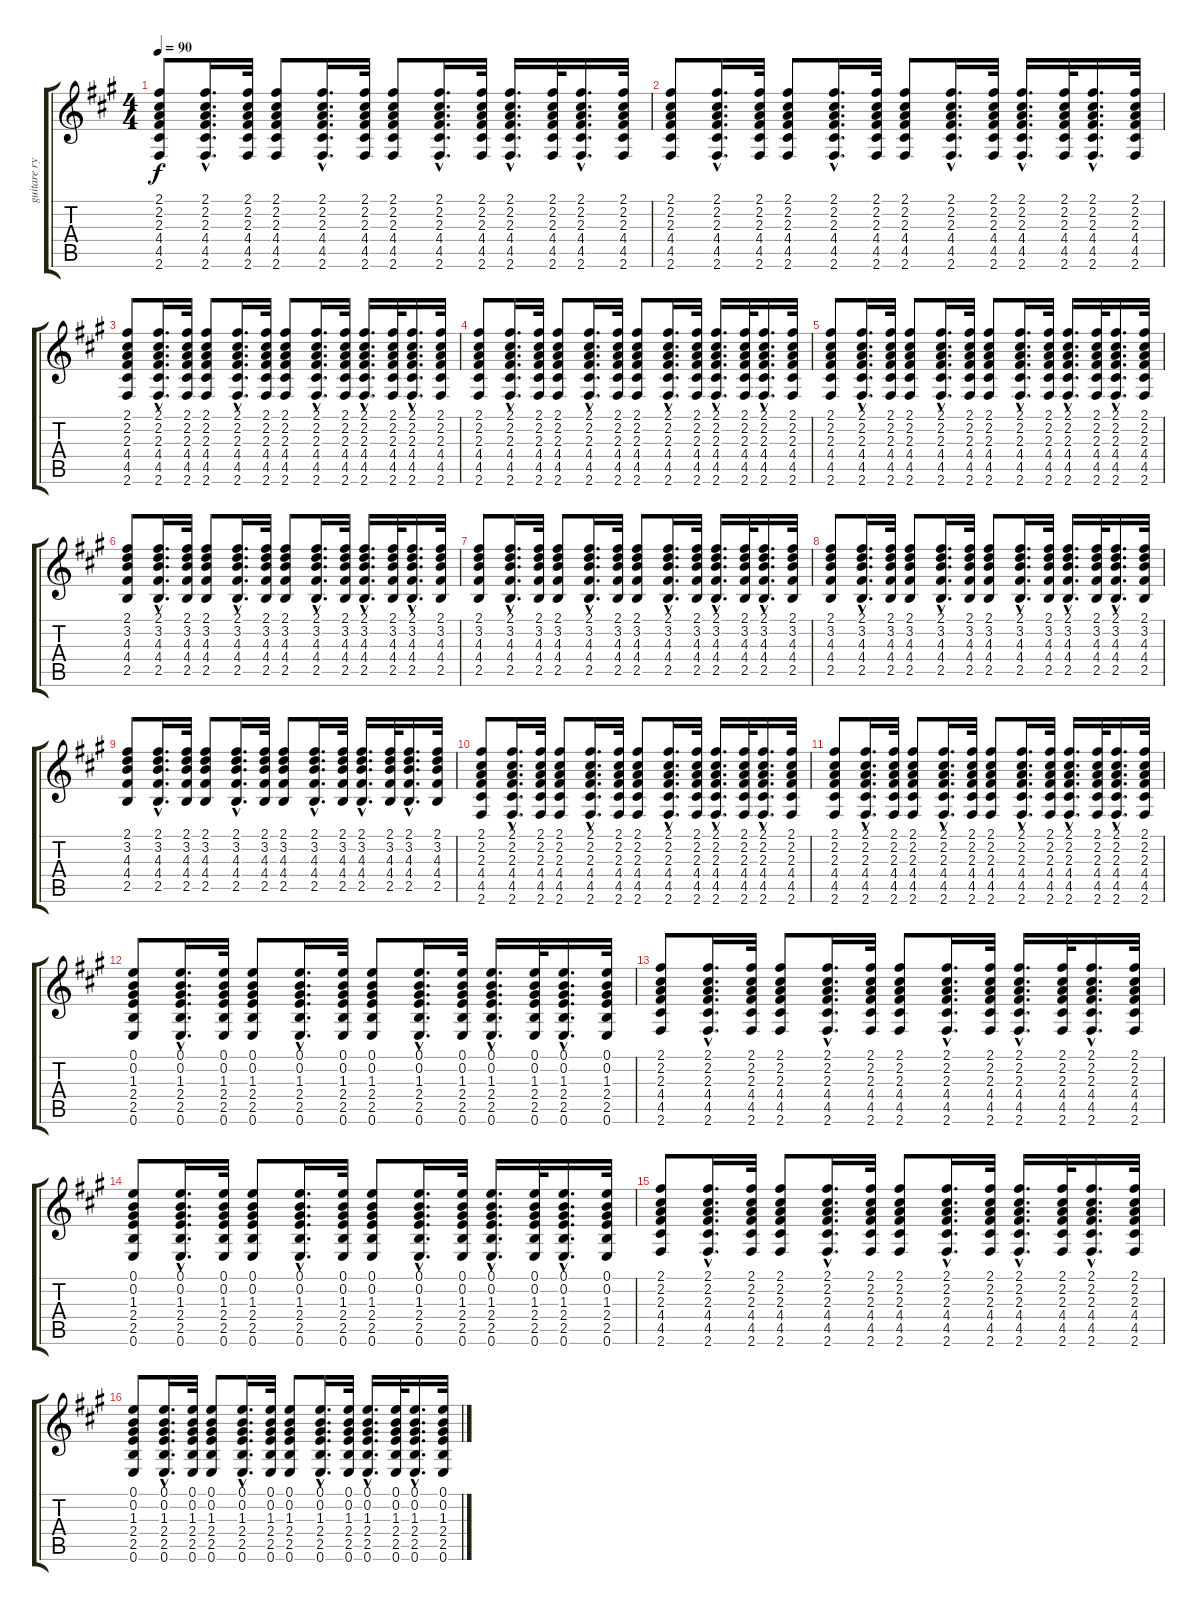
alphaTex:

\track ("guitare rythmique" "guitare ry") {instrument acousticguitarnylon}
\staff {score tabs}
\tuning (E4 B3 G3 D3 A2 E2) {hide}
\ts (4 4)
\tempo 90
\clef g2
\ks f#minor
(2.1 2.2 2.3 4.4 4.5 2.6).8{dy f instrument acousticguitarnylon} (2.1{hac} 2.2{hac} 2.3{hac} 4.4{hac} 4.5{hac} 2.6{hac}).16{d} (2.1 2.2 2.3 4.4 4.5 2.6).32 (2.1 2.2 2.3 4.4 4.5 2.6).8 (2.1{hac} 2.2{hac} 2.3{hac} 4.4{hac} 4.5{hac} 2.6{hac}).16{d} (2.1 2.2 2.3 4.4 4.5 2.6).32 (2.1 2.2 2.3 4.4 4.5 2.6).8 (2.1{hac} 2.2{hac} 2.3{hac} 4.4{hac} 4.5{hac} 2.6{hac}).16{d} (2.1 2.2 2.3 4.4 4.5 2.6).32 (2.1{hac} 2.2{hac} 2.3{hac} 4.4{hac} 4.5{hac} 2.6{hac}).16{d} (2.1 2.2 2.3 4.4 4.5 2.6).32 (2.1{hac} 2.2{hac} 2.3{hac} 4.4{hac} 4.5{hac} 2.6{hac}).16{d} (2.1 2.2 2.3 4.4 4.5 2.6).32 |
(2.1 2.2 2.3 4.4 4.5 2.6).8 (2.1{hac} 2.2{hac} 2.3{hac} 4.4{hac} 4.5{hac} 2.6{hac}).16{d} (2.1 2.2 2.3 4.4 4.5 2.6).32 (2.1 2.2 2.3 4.4 4.5 2.6).8 (2.1{hac} 2.2{hac} 2.3{hac} 4.4{hac} 4.5{hac} 2.6{hac}).16{d} (2.1 2.2 2.3 4.4 4.5 2.6).32 (2.1 2.2 2.3 4.4 4.5 2.6).8 (2.1{hac} 2.2{hac} 2.3{hac} 4.4{hac} 4.5{hac} 2.6{hac}).16{d} (2.1 2.2 2.3 4.4 4.5 2.6).32 (2.1{hac} 2.2{hac} 2.3{hac} 4.4{hac} 4.5{hac} 2.6{hac}).16{d} (2.1 2.2 2.3 4.4 4.5 2.6).32 (2.1{hac} 2.2{hac} 2.3{hac} 4.4{hac} 4.5{hac} 2.6{hac}).16{d} (2.1 2.2 2.3 4.4 4.5 2.6).32 |
(2.1 2.2 2.3 4.4 4.5 2.6).8 (2.1{hac} 2.2{hac} 2.3{hac} 4.4{hac} 4.5{hac} 2.6{hac}).16{d} (2.1 2.2 2.3 4.4 4.5 2.6).32 (2.1 2.2 2.3 4.4 4.5 2.6).8 (2.1{hac} 2.2{hac} 2.3{hac} 4.4{hac} 4.5{hac} 2.6{hac}).16{d} (2.1 2.2 2.3 4.4 4.5 2.6).32 (2.1 2.2 2.3 4.4 4.5 2.6).8 (2.1{hac} 2.2{hac} 2.3{hac} 4.4{hac} 4.5{hac} 2.6{hac}).16{d} (2.1 2.2 2.3 4.4 4.5 2.6).32 (2.1{hac} 2.2{hac} 2.3{hac} 4.4{hac} 4.5{hac} 2.6{hac}).16{d} (2.1 2.2 2.3 4.4 4.5 2.6).32 (2.1{hac} 2.2{hac} 2.3{hac} 4.4{hac} 4.5{hac} 2.6{hac}).16{d} (2.1 2.2 2.3 4.4 4.5 2.6).32 |
(2.1 2.2 2.3 4.4 4.5 2.6).8 (2.1{hac} 2.2{hac} 2.3{hac} 4.4{hac} 4.5{hac} 2.6{hac}).16{d} (2.1 2.2 2.3 4.4 4.5 2.6).32 (2.1 2.2 2.3 4.4 4.5 2.6).8 (2.1{hac} 2.2{hac} 2.3{hac} 4.4{hac} 4.5{hac} 2.6{hac}).16{d} (2.1 2.2 2.3 4.4 4.5 2.6).32 (2.1 2.2 2.3 4.4 4.5 2.6).8 (2.1{hac} 2.2{hac} 2.3{hac} 4.4{hac} 4.5{hac} 2.6{hac}).16{d} (2.1 2.2 2.3 4.4 4.5 2.6).32 (2.1{hac} 2.2{hac} 2.3{hac} 4.4{hac} 4.5{hac} 2.6{hac}).16{d} (2.1 2.2 2.3 4.4 4.5 2.6).32 (2.1{hac} 2.2{hac} 2.3{hac} 4.4{hac} 4.5{hac} 2.6{hac}).16{d} (2.1 2.2 2.3 4.4 4.5 2.6).32 |
(2.1 2.2 2.3 4.4 4.5 2.6).8 (2.1{hac} 2.2{hac} 2.3{hac} 4.4{hac} 4.5{hac} 2.6{hac}).16{d} (2.1 2.2 2.3 4.4 4.5 2.6).32 (2.1 2.2 2.3 4.4 4.5 2.6).8 (2.1{hac} 2.2{hac} 2.3{hac} 4.4{hac} 4.5{hac} 2.6{hac}).16{d} (2.1 2.2 2.3 4.4 4.5 2.6).32 (2.1 2.2 2.3 4.4 4.5 2.6).8 (2.1{hac} 2.2{hac} 2.3{hac} 4.4{hac} 4.5{hac} 2.6{hac}).16{d} (2.1 2.2 2.3 4.4 4.5 2.6).32 (2.1{hac} 2.2{hac} 2.3{hac} 4.4{hac} 4.5{hac} 2.6{hac}).16{d} (2.1 2.2 2.3 4.4 4.5 2.6).32 (2.1{hac} 2.2{hac} 2.3{hac} 4.4{hac} 4.5{hac} 2.6{hac}).16{d} (2.1 2.2 2.3 4.4 4.5 2.6).32 |
(2.1 3.2 4.3 4.4 2.5).8 (2.1{hac} 3.2{hac} 4.3{hac} 4.4{hac} 2.5{hac}).16{d} (2.1 3.2 4.3 4.4 2.5).32 (2.1 3.2 4.3 4.4 2.5).8 (2.1{hac} 3.2{hac} 4.3{hac} 4.4{hac} 2.5{hac}).16{d} (2.1 3.2 4.3 4.4 2.5).32 (2.1 3.2 4.3 4.4 2.5).8 (2.1{hac} 3.2{hac} 4.3{hac} 4.4{hac} 2.5{hac}).16{d} (2.1 3.2 4.3 4.4 2.5).32 (2.1{hac} 3.2{hac} 4.3{hac} 4.4{hac} 2.5{hac}).16{d} (2.1 3.2 4.3 4.4 2.5).32 (2.1{hac} 3.2{hac} 4.3{hac} 4.4{hac} 2.5{hac}).16{d} (2.1 3.2 4.3 4.4 2.5).32 |
(2.1 3.2 4.3 4.4 2.5).8 (2.1{hac} 3.2{hac} 4.3{hac} 4.4{hac} 2.5{hac}).16{d} (2.1 3.2 4.3 4.4 2.5).32 (2.1 3.2 4.3 4.4 2.5).8 (2.1{hac} 3.2{hac} 4.3{hac} 4.4{hac} 2.5{hac}).16{d} (2.1 3.2 4.3 4.4 2.5).32 (2.1 3.2 4.3 4.4 2.5).8 (2.1{hac} 3.2{hac} 4.3{hac} 4.4{hac} 2.5{hac}).16{d} (2.1 3.2 4.3 4.4 2.5).32 (2.1{hac} 3.2{hac} 4.3{hac} 4.4{hac} 2.5{hac}).16{d} (2.1 3.2 4.3 4.4 2.5).32 (2.1{hac} 3.2{hac} 4.3{hac} 4.4{hac} 2.5{hac}).16{d} (2.1 3.2 4.3 4.4 2.5).32 |
(2.1 3.2 4.3 4.4 2.5).8 (2.1{hac} 3.2{hac} 4.3{hac} 4.4{hac} 2.5{hac}).16{d} (2.1 3.2 4.3 4.4 2.5).32 (2.1 3.2 4.3 4.4 2.5).8 (2.1{hac} 3.2{hac} 4.3{hac} 4.4{hac} 2.5{hac}).16{d} (2.1 3.2 4.3 4.4 2.5).32 (2.1 3.2 4.3 4.4 2.5).8 (2.1{hac} 3.2{hac} 4.3{hac} 4.4{hac} 2.5{hac}).16{d} (2.1 3.2 4.3 4.4 2.5).32 (2.1{hac} 3.2{hac} 4.3{hac} 4.4{hac} 2.5{hac}).16{d} (2.1 3.2 4.3 4.4 2.5).32 (2.1{hac} 3.2{hac} 4.3{hac} 4.4{hac} 2.5{hac}).16{d} (2.1 3.2 4.3 4.4 2.5).32 |
(2.1 3.2 4.3 4.4 2.5).8 (2.1{hac} 3.2{hac} 4.3{hac} 4.4{hac} 2.5{hac}).16{d} (2.1 3.2 4.3 4.4 2.5).32 (2.1 3.2 4.3 4.4 2.5).8 (2.1{hac} 3.2{hac} 4.3{hac} 4.4{hac} 2.5{hac}).16{d} (2.1 3.2 4.3 4.4 2.5).32 (2.1 3.2 4.3 4.4 2.5).8 (2.1{hac} 3.2{hac} 4.3{hac} 4.4{hac} 2.5{hac}).16{d} (2.1 3.2 4.3 4.4 2.5).32 (2.1{hac} 3.2{hac} 4.3{hac} 4.4{hac} 2.5{hac}).16{d} (2.1 3.2 4.3 4.4 2.5).32 (2.1{hac} 3.2{hac} 4.3{hac} 4.4{hac} 2.5{hac}).16{d} (2.1 3.2 4.3 4.4 2.5).32 |
(2.1 2.2 2.3 4.4 4.5 2.6).8 (2.1{hac} 2.2{hac} 2.3{hac} 4.4{hac} 4.5{hac} 2.6{hac}).16{d} (2.1 2.2 2.3 4.4 4.5 2.6).32 (2.1 2.2 2.3 4.4 4.5 2.6).8 (2.1{hac} 2.2{hac} 2.3{hac} 4.4{hac} 4.5{hac} 2.6{hac}).16{d} (2.1 2.2 2.3 4.4 4.5 2.6).32 (2.1 2.2 2.3 4.4 4.5 2.6).8 (2.1{hac} 2.2{hac} 2.3{hac} 4.4{hac} 4.5{hac} 2.6{hac}).16{d} (2.1 2.2 2.3 4.4 4.5 2.6).32 (2.1{hac} 2.2{hac} 2.3{hac} 4.4{hac} 4.5{hac} 2.6{hac}).16{d} (2.1 2.2 2.3 4.4 4.5 2.6).32 (2.1{hac} 2.2{hac} 2.3{hac} 4.4{hac} 4.5{hac} 2.6{hac}).16{d} (2.1 2.2 2.3 4.4 4.5 2.6).32 |
(2.1 2.2 2.3 4.4 4.5 2.6).8 (2.1{hac} 2.2{hac} 2.3{hac} 4.4{hac} 4.5{hac} 2.6{hac}).16{d} (2.1 2.2 2.3 4.4 4.5 2.6).32 (2.1 2.2 2.3 4.4 4.5 2.6).8 (2.1{hac} 2.2{hac} 2.3{hac} 4.4{hac} 4.5{hac} 2.6{hac}).16{d} (2.1 2.2 2.3 4.4 4.5 2.6).32 (2.1 2.2 2.3 4.4 4.5 2.6).8 (2.1{hac} 2.2{hac} 2.3{hac} 4.4{hac} 4.5{hac} 2.6{hac}).16{d} (2.1 2.2 2.3 4.4 4.5 2.6).32 (2.1{hac} 2.2{hac} 2.3{hac} 4.4{hac} 4.5{hac} 2.6{hac}).16{d} (2.1 2.2 2.3 4.4 4.5 2.6).32 (2.1{hac} 2.2{hac} 2.3{hac} 4.4{hac} 4.5{hac} 2.6{hac}).16{d} (2.1 2.2 2.3 4.4 4.5 2.6).32 |
(0.1 0.2 1.3 2.4 2.5 0.6).8 (0.1{hac} 0.2{hac} 1.3{hac} 2.4{hac} 2.5{hac} 0.6{hac}).16{d} (0.1 0.2 1.3 2.4 2.5 0.6).32 (0.1 0.2 1.3 2.4 2.5 0.6).8 (0.1{hac} 0.2{hac} 1.3{hac} 2.4{hac} 2.5{hac} 0.6{hac}).16{d} (0.1 0.2 1.3 2.4 2.5 0.6).32 (0.1 0.2 1.3 2.4 2.5 0.6).8 (0.1{hac} 0.2{hac} 1.3{hac} 2.4{hac} 2.5{hac} 0.6{hac}).16{d} (0.1 0.2 1.3 2.4 2.5 0.6).32 (0.1{hac} 0.2{hac} 1.3{hac} 2.4{hac} 2.5{hac} 0.6{hac}).16{d} (0.1 0.2 1.3 2.4 2.5 0.6).32 (0.1{hac} 0.2{hac} 1.3{hac} 2.4{hac} 2.5{hac} 0.6{hac}).16{d} (0.1 0.2 1.3 2.4 2.5 0.6).32 |
(2.1 2.2 2.3 4.4 4.5 2.6).8 (2.1{hac} 2.2{hac} 2.3{hac} 4.4{hac} 4.5{hac} 2.6{hac}).16{d} (2.1 2.2 2.3 4.4 4.5 2.6).32 (2.1 2.2 2.3 4.4 4.5 2.6).8 (2.1{hac} 2.2{hac} 2.3{hac} 4.4{hac} 4.5{hac} 2.6{hac}).16{d} (2.1 2.2 2.3 4.4 4.5 2.6).32 (2.1 2.2 2.3 4.4 4.5 2.6).8 (2.1{hac} 2.2{hac} 2.3{hac} 4.4{hac} 4.5{hac} 2.6{hac}).16{d} (2.1 2.2 2.3 4.4 4.5 2.6).32 (2.1{hac} 2.2{hac} 2.3{hac} 4.4{hac} 4.5{hac} 2.6{hac}).16{d} (2.1 2.2 2.3 4.4 4.5 2.6).32 (2.1{hac} 2.2{hac} 2.3{hac} 4.4{hac} 4.5{hac} 2.6{hac}).16{d} (2.1 2.2 2.3 4.4 4.5 2.6).32 |
(0.1 0.2 1.3 2.4 2.5 0.6).8 (0.1{hac} 0.2{hac} 1.3{hac} 2.4{hac} 2.5{hac} 0.6{hac}).16{d} (0.1 0.2 1.3 2.4 2.5 0.6).32 (0.1 0.2 1.3 2.4 2.5 0.6).8 (0.1{hac} 0.2{hac} 1.3{hac} 2.4{hac} 2.5{hac} 0.6{hac}).16{d} (0.1 0.2 1.3 2.4 2.5 0.6).32 (0.1 0.2 1.3 2.4 2.5 0.6).8 (0.1{hac} 0.2{hac} 1.3{hac} 2.4{hac} 2.5{hac} 0.6{hac}).16{d} (0.1 0.2 1.3 2.4 2.5 0.6).32 (0.1{hac} 0.2{hac} 1.3{hac} 2.4{hac} 2.5{hac} 0.6{hac}).16{d} (0.1 0.2 1.3 2.4 2.5 0.6).32 (0.1{hac} 0.2{hac} 1.3{hac} 2.4{hac} 2.5{hac} 0.6{hac}).16{d} (0.1 0.2 1.3 2.4 2.5 0.6).32 |
(2.1 2.2 2.3 4.4 4.5 2.6).8 (2.1{hac} 2.2{hac} 2.3{hac} 4.4{hac} 4.5{hac} 2.6{hac}).16{d} (2.1 2.2 2.3 4.4 4.5 2.6).32 (2.1 2.2 2.3 4.4 4.5 2.6).8 (2.1{hac} 2.2{hac} 2.3{hac} 4.4{hac} 4.5{hac} 2.6{hac}).16{d} (2.1 2.2 2.3 4.4 4.5 2.6).32 (2.1 2.2 2.3 4.4 4.5 2.6).8 (2.1{hac} 2.2{hac} 2.3{hac} 4.4{hac} 4.5{hac} 2.6{hac}).16{d} (2.1 2.2 2.3 4.4 4.5 2.6).32 (2.1{hac} 2.2{hac} 2.3{hac} 4.4{hac} 4.5{hac} 2.6{hac}).16{d} (2.1 2.2 2.3 4.4 4.5 2.6).32 (2.1{hac} 2.2{hac} 2.3{hac} 4.4{hac} 4.5{hac} 2.6{hac}).16{d} (2.1 2.2 2.3 4.4 4.5 2.6).32 |
(0.1 0.2 1.3 2.4 2.5 0.6).8 (0.1{hac} 0.2{hac} 1.3{hac} 2.4{hac} 2.5{hac} 0.6{hac}).16{d} (0.1 0.2 1.3 2.4 2.5 0.6).32 (0.1 0.2 1.3 2.4 2.5 0.6).8 (0.1{hac} 0.2{hac} 1.3{hac} 2.4{hac} 2.5{hac} 0.6{hac}).16{d} (0.1 0.2 1.3 2.4 2.5 0.6).32 (0.1 0.2 1.3 2.4 2.5 0.6).8 (0.1{hac} 0.2{hac} 1.3{hac} 2.4{hac} 2.5{hac} 0.6{hac}).16{d} (0.1 0.2 1.3 2.4 2.5 0.6).32 (0.1{hac} 0.2{hac} 1.3{hac} 2.4{hac} 2.5{hac} 0.6{hac}).16{d} (0.1 0.2 1.3 2.4 2.5 0.6).32 (0.1{hac} 0.2{hac} 1.3{hac} 2.4{hac} 2.5{hac} 0.6{hac}).16{d} (0.1 0.2 1.3 2.4 2.5 0.6).32
